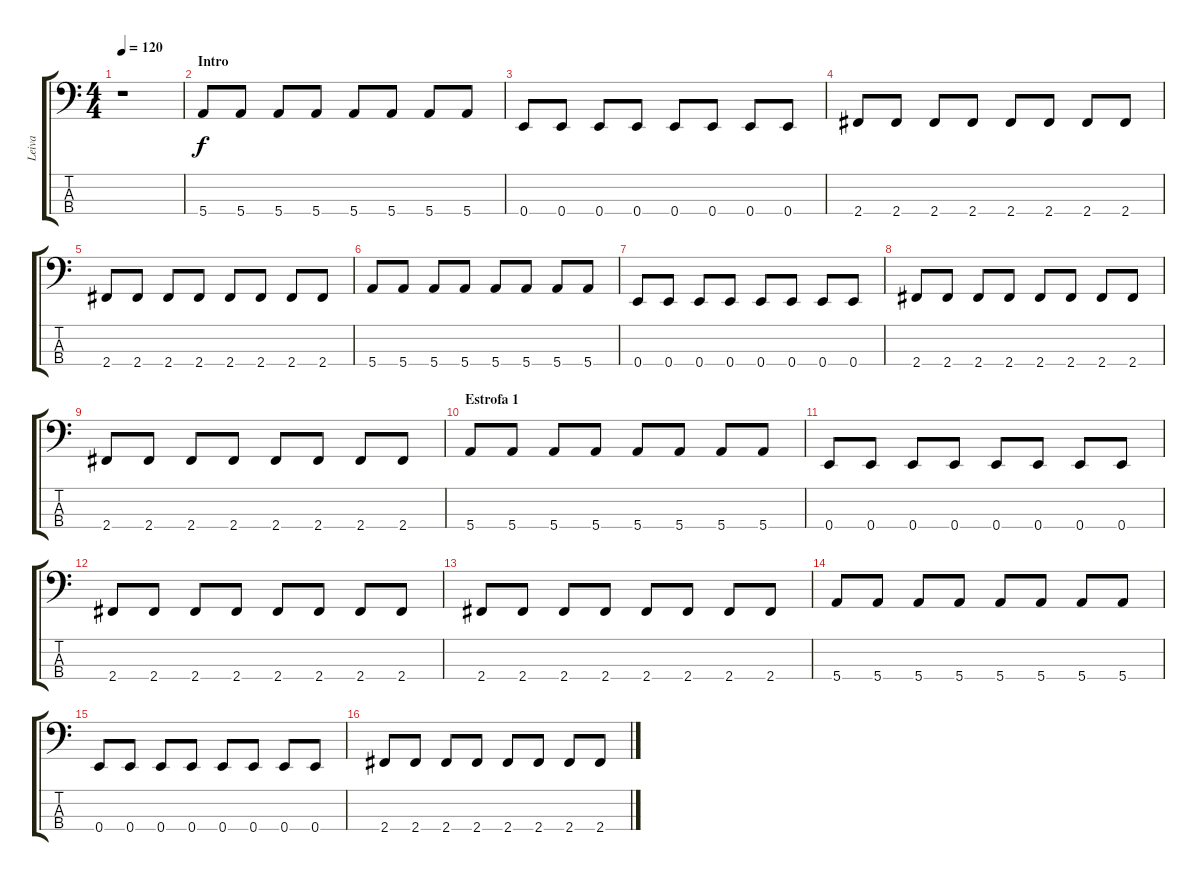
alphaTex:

\track ("Leiva" "Leiva") {instrument electricbasspick}
\staff {score tabs}
\tuning (G2 D2 A1 E1) {hide}
\ts (4 4)
\tempo 120
\clef f4
\ks c
r.1{dy f instrument electricbasspick} |
\section ("" "Intro")
5.4.8 5.4.8 5.4.8 5.4.8 5.4.8 5.4.8 5.4.8 5.4.8 |
0.4.8 0.4.8 0.4.8 0.4.8 0.4.8 0.4.8 0.4.8 0.4.8 |
2.4.8 2.4.8 2.4.8 2.4.8 2.4.8 2.4.8 2.4.8 2.4.8 |
2.4.8 2.4.8 2.4.8 2.4.8 2.4.8 2.4.8 2.4.8 2.4.8 |
5.4.8 5.4.8 5.4.8 5.4.8 5.4.8 5.4.8 5.4.8 5.4.8 |
0.4.8 0.4.8 0.4.8 0.4.8 0.4.8 0.4.8 0.4.8 0.4.8 |
2.4.8 2.4.8 2.4.8 2.4.8 2.4.8 2.4.8 2.4.8 2.4.8 |
2.4.8 2.4.8 2.4.8 2.4.8 2.4.8 2.4.8 2.4.8 2.4.8 |
\section ("" "Estrofa 1")
5.4.8 5.4.8 5.4.8 5.4.8 5.4.8 5.4.8 5.4.8 5.4.8 |
0.4.8 0.4.8 0.4.8 0.4.8 0.4.8 0.4.8 0.4.8 0.4.8 |
2.4.8 2.4.8 2.4.8 2.4.8 2.4.8 2.4.8 2.4.8 2.4.8 |
2.4.8 2.4.8 2.4.8 2.4.8 2.4.8 2.4.8 2.4.8 2.4.8 |
5.4.8 5.4.8 5.4.8 5.4.8 5.4.8 5.4.8 5.4.8 5.4.8 |
0.4.8 0.4.8 0.4.8 0.4.8 0.4.8 0.4.8 0.4.8 0.4.8 |
2.4.8 2.4.8 2.4.8 2.4.8 2.4.8 2.4.8 2.4.8 2.4.8
